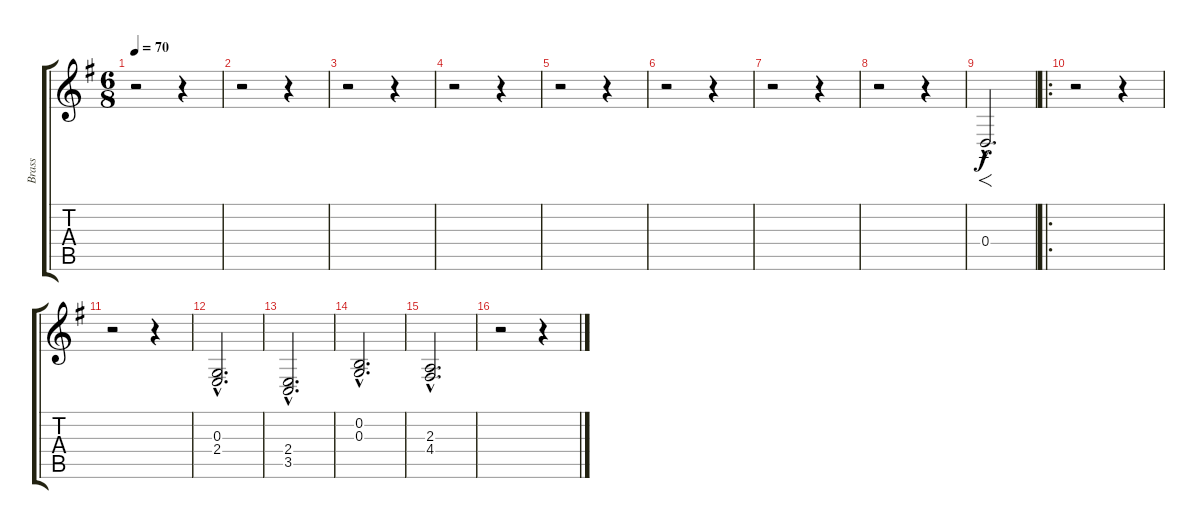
\track ("Brass" "Brass") {instrument brasssection}
\staff {score tabs}
\tuning (E4 B3 G3 D3 A2 E2) {hide}
\ts (6 8)
\tempo 70
\clef g2
\ks g
r.2{dy f instrument brasssection} r.4 |
r.2 r.4 |
r.2 r.4 |
r.2 r.4 |
r.2 r.4 |
r.2 r.4 |
r.2 r.4 |
r.2 r.4 |
0.4{hac}.2{f d} |
\ro
r.2 r.4 |
r.2 r.4 |
(0.3{hac} 2.4{hac}).2{d} |
(2.4{hac} 3.5{hac}).2{d} |
(0.2{hac} 0.3{hac}).2{d} |
(2.3{hac} 4.4{hac}).2{d} |
r.2 r.4
